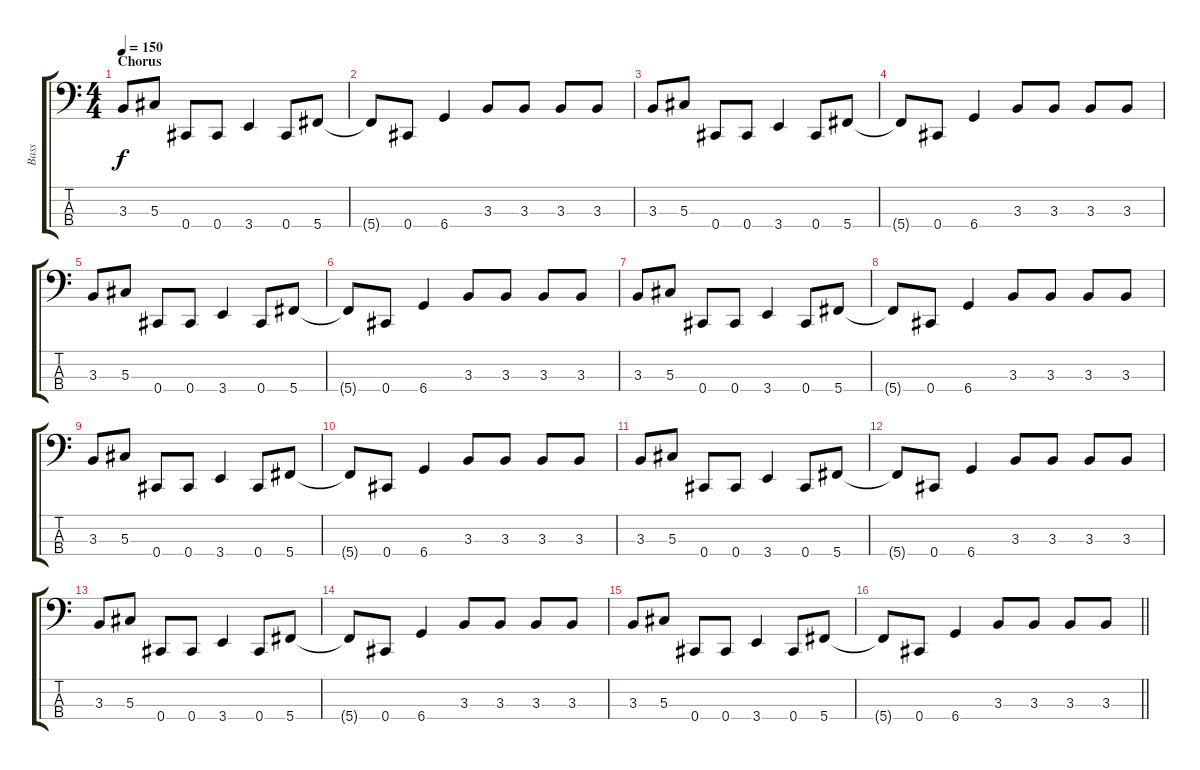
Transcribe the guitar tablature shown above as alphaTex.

\track ("Bass" "Bass") {instrument electricbasspick}
\staff {score tabs}
\tuning (Gb2 Db2 Ab1 Db1) {hide}
\ts (4 4)
\section ("" "Chorus")
\tempo 150
\clef f4
\ks c
3.3.8{dy f} 5.3.8 0.4.8 0.4.8 3.4.4 0.4.8 5.4.8 |
5.4{t}.8 0.4.8 6.4.4 3.3.8 3.3.8 3.3.8 3.3.8 |
3.3.8 5.3.8 0.4.8 0.4.8 3.4.4 0.4.8 5.4.8 |
5.4{t}.8 0.4.8 6.4.4 3.3.8 3.3.8 3.3.8 3.3.8 |
3.3.8 5.3.8 0.4.8 0.4.8 3.4.4 0.4.8 5.4.8 |
5.4{t}.8 0.4.8 6.4.4 3.3.8 3.3.8 3.3.8 3.3.8 |
3.3.8 5.3.8 0.4.8 0.4.8 3.4.4 0.4.8 5.4.8 |
5.4{t}.8 0.4.8 6.4.4 3.3.8 3.3.8 3.3.8 3.3.8 |
3.3.8 5.3.8 0.4.8 0.4.8 3.4.4 0.4.8 5.4.8 |
5.4{t}.8 0.4.8 6.4.4 3.3.8 3.3.8 3.3.8 3.3.8 |
3.3.8 5.3.8 0.4.8 0.4.8 3.4.4 0.4.8 5.4.8 |
5.4{t}.8 0.4.8 6.4.4 3.3.8 3.3.8 3.3.8 3.3.8 |
3.3.8 5.3.8 0.4.8 0.4.8 3.4.4 0.4.8 5.4.8 |
5.4{t}.8 0.4.8 6.4.4 3.3.8 3.3.8 3.3.8 3.3.8 |
3.3.8 5.3.8 0.4.8 0.4.8 3.4.4 0.4.8 5.4.8 |
\barLineRight lightlight
5.4{t}.8 0.4.8 6.4.4 3.3.8 3.3.8 3.3.8 3.3.8
